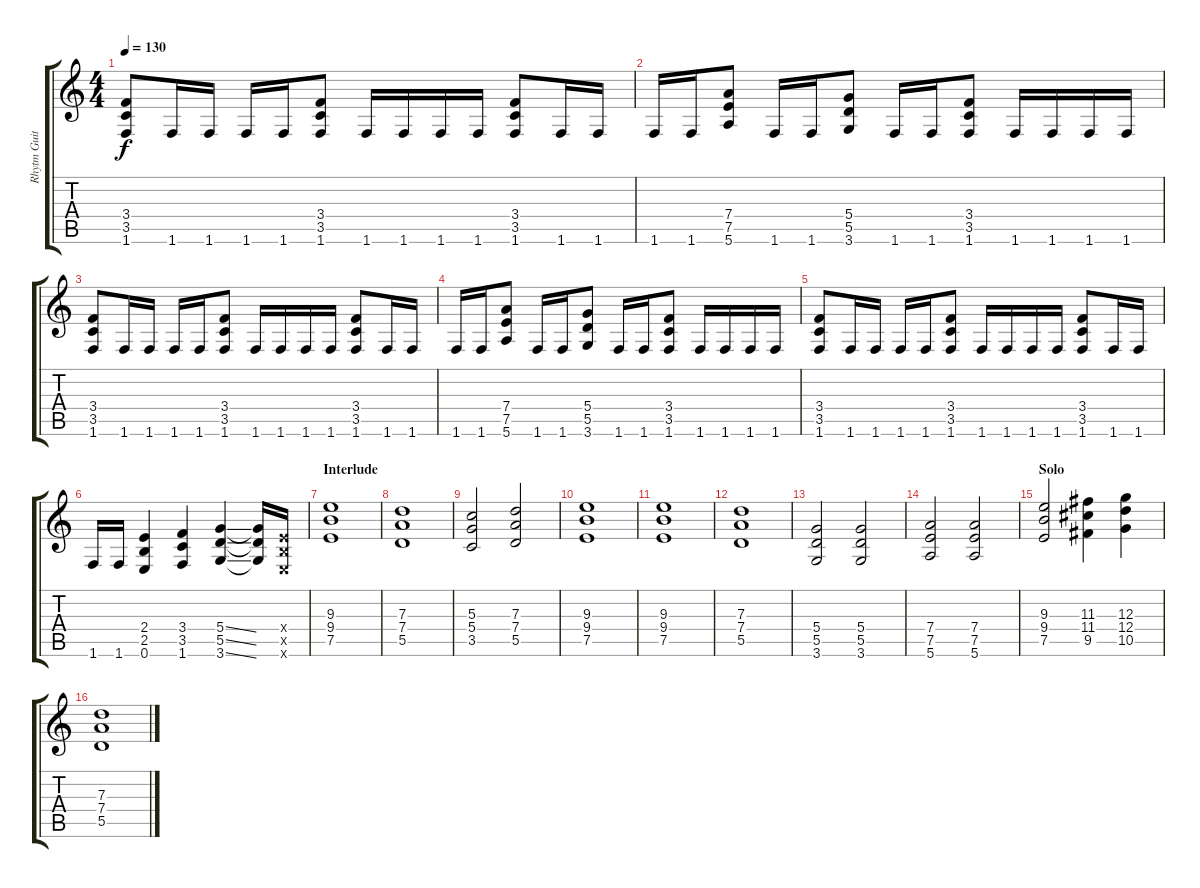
\track ("Rhytm Guitar" "Rhytm Guit") {instrument distortionguitar}
\staff {score tabs}
\tuning (E4 B3 G3 D3 A2 E2) {hide}
\ts (4 4)
\tempo 130
\clef g2
\ks c
(3.4 3.5 1.6).8{dy f} 1.6.16 1.6.16 1.6.16 1.6.16 (3.4 3.5 1.6).8 1.6.16 1.6.16 1.6.16 1.6.16 (3.4 3.5 1.6).8 1.6.16 1.6.16 |
1.6.16 1.6.16 (7.4 7.5 5.6).8 1.6.16 1.6.16 (5.4 5.5 3.6).8 1.6.16 1.6.16 (3.4 3.5 1.6).8 1.6.16 1.6.16 1.6.16 1.6.16 |
(3.4 3.5 1.6).8 1.6.16 1.6.16 1.6.16 1.6.16 (3.4 3.5 1.6).8 1.6.16 1.6.16 1.6.16 1.6.16 (3.4 3.5 1.6).8 1.6.16 1.6.16 |
1.6.16 1.6.16 (7.4 7.5 5.6).8 1.6.16 1.6.16 (5.4 5.5 3.6).8 1.6.16 1.6.16 (3.4 3.5 1.6).8 1.6.16 1.6.16 1.6.16 1.6.16 |
(3.4 3.5 1.6).8 1.6.16 1.6.16 1.6.16 1.6.16 (3.4 3.5 1.6).8 1.6.16 1.6.16 1.6.16 1.6.16 (3.4 3.5 1.6).8 1.6.16 1.6.16 |
1.6.16 1.6.16 (2.4 2.5 0.6).4 (3.4 3.5 1.6).4 (5.4{ss} 5.5{ss} 3.6{ss}).4 (5.4{t} 5.5{t} 3.6{t}).16 (2.4{x} 2.5{x} 0.6{x}).16 |
\section ("" "Interlude")
(9.3 9.4 7.5).1 |
(7.3 7.4 5.5).1 |
(5.3 5.4 3.5).2 (7.3 7.4 5.5).2 |
(9.3 9.4 7.5).1 |
(9.3 9.4 7.5).1 |
(7.3 7.4 5.5).1 |
(5.4 5.5 3.6).2 (5.4 5.5 3.6).2 |
(7.4 7.5 5.6).2 (7.4 7.5 5.6).2 |
\section ("" "Solo")
(9.3 9.4 7.5).2 (11.3 11.4 9.5).4 (12.3 12.4 10.5).4 |
(7.3 7.4 5.5).1
